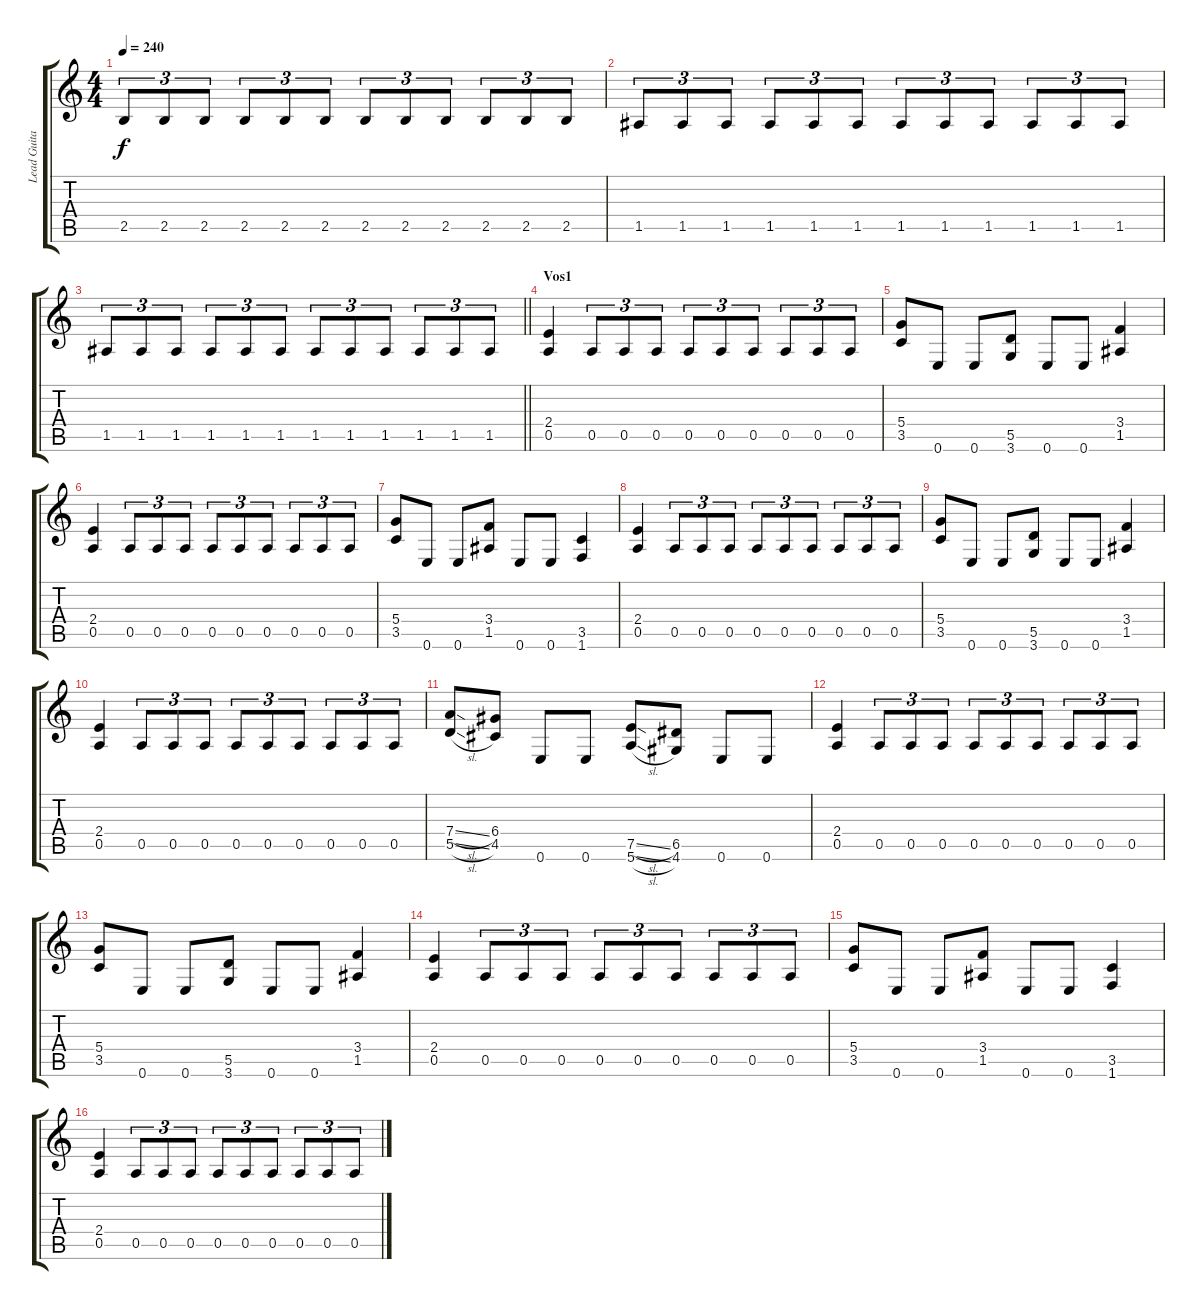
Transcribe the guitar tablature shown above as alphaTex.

\track ("Lead Guitars" "Lead Guita") {instrument distortionguitar}
\staff {score tabs}
\tuning (E4 B3 G3 D3 A2 E2) {hide}
\ts (4 4)
\tempo 240
\clef g2
\ks c
2.5.8{tu (3 2) dy f} 2.5.8{tu (3 2)} 2.5.8{tu (3 2)} 2.5.8{tu (3 2)} 2.5.8{tu (3 2)} 2.5.8{tu (3 2)} 2.5.8{tu (3 2)} 2.5.8{tu (3 2)} 2.5.8{tu (3 2)} 2.5.8{tu (3 2)} 2.5.8{tu (3 2)} 2.5.8{tu (3 2)} |
1.5.8{tu (3 2)} 1.5.8{tu (3 2)} 1.5.8{tu (3 2)} 1.5.8{tu (3 2)} 1.5.8{tu (3 2)} 1.5.8{tu (3 2)} 1.5.8{tu (3 2)} 1.5.8{tu (3 2)} 1.5.8{tu (3 2)} 1.5.8{tu (3 2)} 1.5.8{tu (3 2)} 1.5.8{tu (3 2)} |
\barLineRight lightlight
1.5.8{tu (3 2)} 1.5.8{tu (3 2)} 1.5.8{tu (3 2)} 1.5.8{tu (3 2)} 1.5.8{tu (3 2)} 1.5.8{tu (3 2)} 1.5.8{tu (3 2)} 1.5.8{tu (3 2)} 1.5.8{tu (3 2)} 1.5.8{tu (3 2)} 1.5.8{tu (3 2)} 1.5.8{tu (3 2)} |
\section ("" "Vos1")
(2.4 0.5).4 0.5.8{tu (3 2)} 0.5.8{tu (3 2)} 0.5.8{tu (3 2)} 0.5.8{tu (3 2)} 0.5.8{tu (3 2)} 0.5.8{tu (3 2)} 0.5.8{tu (3 2)} 0.5.8{tu (3 2)} 0.5.8{tu (3 2)} |
(5.4 3.5).8 0.6.8 0.6.8 (5.5 3.6).8 0.6.8 0.6.8 (3.4 1.5).4 |
(2.4 0.5).4 0.5.8{tu (3 2)} 0.5.8{tu (3 2)} 0.5.8{tu (3 2)} 0.5.8{tu (3 2)} 0.5.8{tu (3 2)} 0.5.8{tu (3 2)} 0.5.8{tu (3 2)} 0.5.8{tu (3 2)} 0.5.8{tu (3 2)} |
(5.4 3.5).8 0.6.8 0.6.8 (3.4 1.5).8 0.6.8 0.6.8 (3.5 1.6).4 |
(2.4 0.5).4 0.5.8{tu (3 2)} 0.5.8{tu (3 2)} 0.5.8{tu (3 2)} 0.5.8{tu (3 2)} 0.5.8{tu (3 2)} 0.5.8{tu (3 2)} 0.5.8{tu (3 2)} 0.5.8{tu (3 2)} 0.5.8{tu (3 2)} |
(5.4 3.5).8 0.6.8 0.6.8 (5.5 3.6).8 0.6.8 0.6.8 (3.4 1.5).4 |
(2.4 0.5).4 0.5.8{tu (3 2)} 0.5.8{tu (3 2)} 0.5.8{tu (3 2)} 0.5.8{tu (3 2)} 0.5.8{tu (3 2)} 0.5.8{tu (3 2)} 0.5.8{tu (3 2)} 0.5.8{tu (3 2)} 0.5.8{tu (3 2)} |
(7.4{sl} 5.5{sl}).8 (6.4 4.5).8 0.6.8 0.6.8 (7.5{sl} 5.6{sl}).8 (6.5 4.6).8 0.6.8 0.6.8 |
(2.4 0.5).4 0.5.8{tu (3 2)} 0.5.8{tu (3 2)} 0.5.8{tu (3 2)} 0.5.8{tu (3 2)} 0.5.8{tu (3 2)} 0.5.8{tu (3 2)} 0.5.8{tu (3 2)} 0.5.8{tu (3 2)} 0.5.8{tu (3 2)} |
(5.4 3.5).8 0.6.8 0.6.8 (5.5 3.6).8 0.6.8 0.6.8 (3.4 1.5).4 |
(2.4 0.5).4 0.5.8{tu (3 2)} 0.5.8{tu (3 2)} 0.5.8{tu (3 2)} 0.5.8{tu (3 2)} 0.5.8{tu (3 2)} 0.5.8{tu (3 2)} 0.5.8{tu (3 2)} 0.5.8{tu (3 2)} 0.5.8{tu (3 2)} |
(5.4 3.5).8 0.6.8 0.6.8 (3.4 1.5).8 0.6.8 0.6.8 (3.5 1.6).4 |
(2.4 0.5).4 0.5.8{tu (3 2)} 0.5.8{tu (3 2)} 0.5.8{tu (3 2)} 0.5.8{tu (3 2)} 0.5.8{tu (3 2)} 0.5.8{tu (3 2)} 0.5.8{tu (3 2)} 0.5.8{tu (3 2)} 0.5.8{tu (3 2)}
